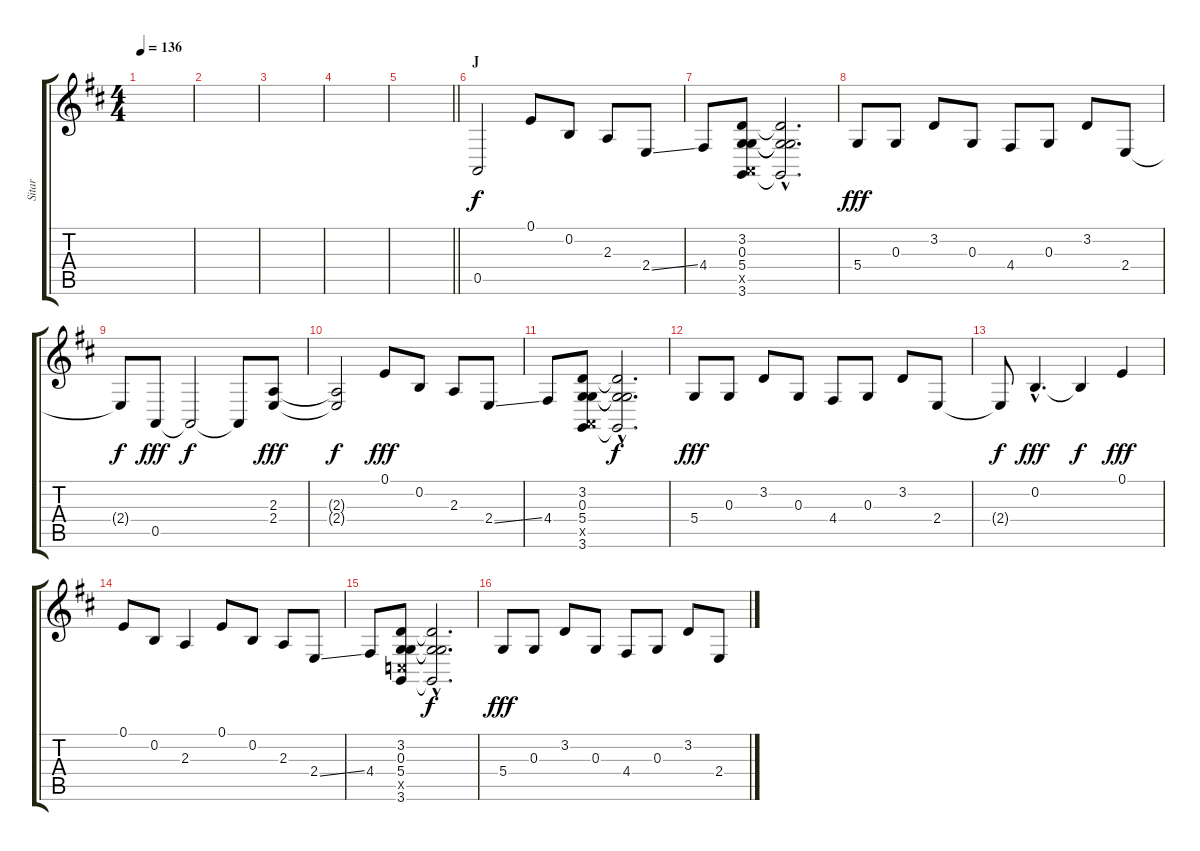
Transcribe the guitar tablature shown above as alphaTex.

\track ("Sitar" "Sitar") {instrument sitar}
\staff {score tabs}
\tuning (E4 B3 G3 D3 A2 E2) {hide}
\ts (4 4)
\tempo 136
\clef g2
\ks d
|
|
|
|
\barLineRight lightlight
|
\section ("" "J")
0.5.2 0.1.8 0.2.8 2.3.8 2.4{ss}.8 |
4.4.8 (3.2 0.3 5.4 0.5{x} 3.6).8 (3.2{hac t} 0.3{hac t} 5.4{hac t} 3.6{hac t}).2{d dy f} |
5.4.8{dy fff} 0.3.8 3.2.8 0.3.8 4.4.8 0.3.8 3.2.8 2.4.8 |
2.4{t}.8{dy f} 0.5.8{dy fff} 0.5{t}.2{dy f} 0.5{t}.8 (2.3 2.4).8{dy fff} |
(2.3{t} 2.4{t}).2{dy f} 0.1.8{dy fff} 0.2.8 2.3.8 2.4{ss}.8 |
4.4.8 (3.2 0.3 5.4 0.5{x} 3.6).8 (3.2{hac t} 0.3{hac t} 5.4{hac t} 3.6{hac t}).2{d dy f} |
5.4.8{dy fff} 0.3.8 3.2.8 0.3.8 4.4.8 0.3.8 3.2.8 2.4.8 |
2.4{t}.8{dy f} 0.2{hac}.4{d dy fff} 0.2{t}.4{dy f} 0.1.4{dy fff} |
0.1.8 0.2.8 2.3.4 0.1.8 0.2.8 2.3.8 2.4{ss}.8 |
4.4.8 (3.2 0.3 5.4 3.5{x} 3.6).8 (3.2{hac t} 0.3{hac t} 5.4{hac t} 3.6{hac t}).2{d dy f} |
5.4.8{dy fff} 0.3.8 3.2.8 0.3.8 4.4.8 0.3.8 3.2.8 2.4.8
